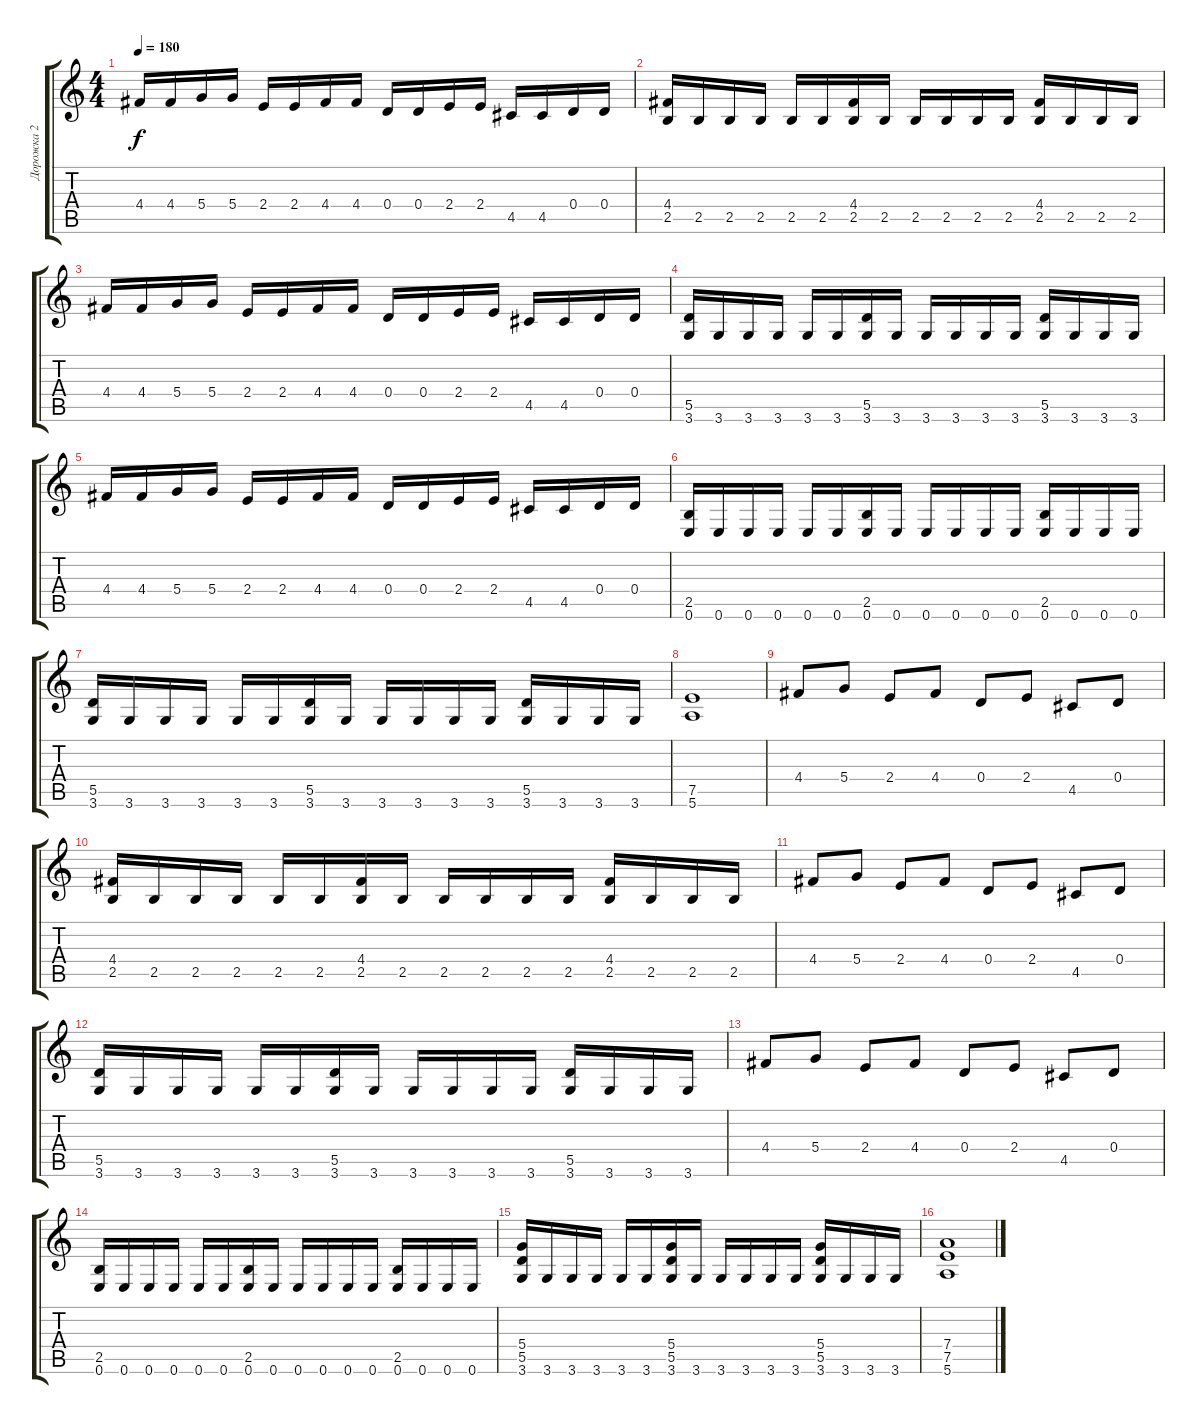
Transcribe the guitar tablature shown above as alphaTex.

\track ("Дорожка 2" "Дорожка 2") {instrument distortionguitar}
\staff {score tabs}
\tuning (E4 B3 G3 D3 A2 E2) {hide}
\ts (4 4)
\tempo 180
\clef g2
\ks c
4.4.16{dy f} 4.4.16 5.4.16 5.4.16 2.4.16 2.4.16 4.4.16 4.4.16 0.4.16 0.4.16 2.4.16 2.4.16 4.5.16 4.5.16 0.4.16 0.4.16 |
(4.4 2.5).16 2.5.16 2.5.16 2.5.16 2.5.16 2.5.16 (4.4 2.5).16 2.5.16 2.5.16 2.5.16 2.5.16 2.5.16 (4.4 2.5).16 2.5.16 2.5.16 2.5.16 |
4.4.16 4.4.16 5.4.16 5.4.16 2.4.16 2.4.16 4.4.16 4.4.16 0.4.16 0.4.16 2.4.16 2.4.16 4.5.16 4.5.16 0.4.16 0.4.16 |
(5.5 3.6).16 3.6.16 3.6.16 3.6.16 3.6.16 3.6.16 (5.5 3.6).16 3.6.16 3.6.16 3.6.16 3.6.16 3.6.16 (5.5 3.6).16 3.6.16 3.6.16 3.6.16 |
4.4.16 4.4.16 5.4.16 5.4.16 2.4.16 2.4.16 4.4.16 4.4.16 0.4.16 0.4.16 2.4.16 2.4.16 4.5.16 4.5.16 0.4.16 0.4.16 |
(2.5 0.6).16 0.6.16 0.6.16 0.6.16 0.6.16 0.6.16 (2.5 0.6).16 0.6.16 0.6.16 0.6.16 0.6.16 0.6.16 (2.5 0.6).16 0.6.16 0.6.16 0.6.16 |
(5.5 3.6).16 3.6.16 3.6.16 3.6.16 3.6.16 3.6.16 (5.5 3.6).16 3.6.16 3.6.16 3.6.16 3.6.16 3.6.16 (5.5 3.6).16 3.6.16 3.6.16 3.6.16 |
(7.5 5.6).1 |
4.4.8 5.4.8 2.4.8 4.4.8 0.4.8 2.4.8 4.5.8 0.4.8 |
(4.4 2.5).16 2.5.16 2.5.16 2.5.16 2.5.16 2.5.16 (4.4 2.5).16 2.5.16 2.5.16 2.5.16 2.5.16 2.5.16 (4.4 2.5).16 2.5.16 2.5.16 2.5.16 |
4.4.8 5.4.8 2.4.8 4.4.8 0.4.8 2.4.8 4.5.8 0.4.8 |
(5.5 3.6).16 3.6.16 3.6.16 3.6.16 3.6.16 3.6.16 (5.5 3.6).16 3.6.16 3.6.16 3.6.16 3.6.16 3.6.16 (5.5 3.6).16 3.6.16 3.6.16 3.6.16 |
4.4.8 5.4.8 2.4.8 4.4.8 0.4.8 2.4.8 4.5.8 0.4.8 |
(2.5 0.6).16 0.6.16 0.6.16 0.6.16 0.6.16 0.6.16 (2.5 0.6).16 0.6.16 0.6.16 0.6.16 0.6.16 0.6.16 (2.5 0.6).16 0.6.16 0.6.16 0.6.16 |
(5.4 5.5 3.6).16 3.6.16 3.6.16 3.6.16 3.6.16 3.6.16 (5.4 5.5 3.6).16 3.6.16 3.6.16 3.6.16 3.6.16 3.6.16 (5.4 5.5 3.6).16 3.6.16 3.6.16 3.6.16 |
(7.4 7.5 5.6).1
